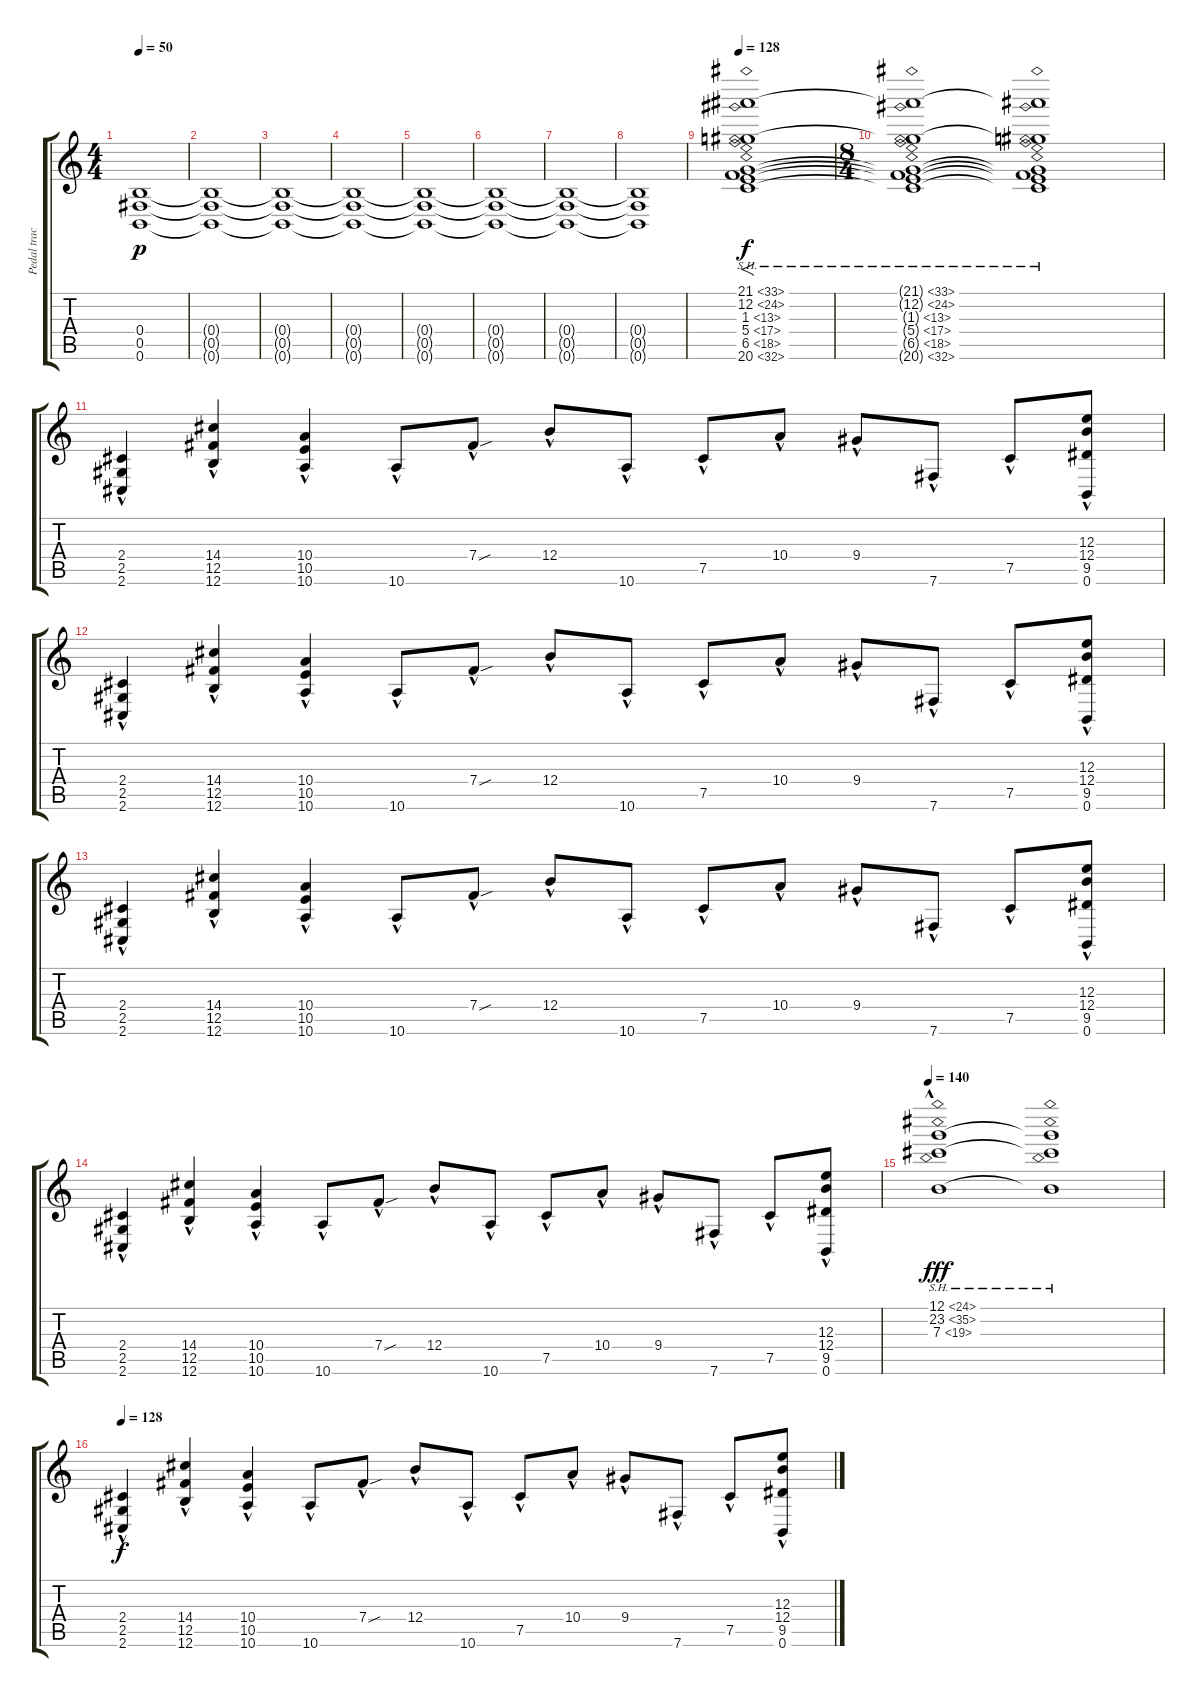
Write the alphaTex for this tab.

\track ("Pedal tracks" "Pedal trac") {instrument distortionguitar}
\staff {score tabs}
\tuning (Db4 Ab3 E3 B2 Gb2 B1) {hide}
\ts (4 4)
\tempo 50
\clef g2
\ks c
(0.4{t} 0.5{t} 0.6{t}).1{dy p} |
(0.4{t} 0.5{t} 0.6{t}).1 |
(0.4{t} 0.5{t} 0.6{t}).1 |
(0.4{t} 0.5{t} 0.6{t}).1 |
(0.4{t} 0.5{t} 0.6{t}).1 |
(0.4{t} 0.5{t} 0.6{t}).1 |
(0.4{t} 0.5{t} 0.6{t}).1 |
(0.4{t} 0.5{t} 0.6{t}).1 |
\tempo 128
(21.1{sh 12} 12.2{sh 12} 1.3{sh 12} 5.4{sh 12} 6.5{sh 12} 20.6{sh 12}).1{f dy f} |
\ts (8 4)
(21.1{sh 12 t} 12.2{sh 12 t} 1.3{sh 12 t} 5.4{sh 12 t} 6.5{sh 12 t} 20.6{sh 12 t}).1 (21.1{sh 12 t} 12.2{sh 12 t} 1.3{sh 12 t} 5.4{sh 12 t} 6.5{sh 12 t} 20.6{sh 12 t}).1 |
(2.4{hac} 2.5{hac} 2.6{hac}).4 (14.4{hac} 12.5{hac} 12.6{hac}).4 (10.4{hac} 10.5{hac} 10.6{hac}).4 10.6{hac}.8 7.4{sou hac}.8 12.4{hac}.8 10.6{hac}.8 7.5{hac}.8 10.4{hac}.8 9.4{hac}.8 7.6{hac}.8 7.5{hac}.8 (12.3{hac} 12.4{hac} 9.5{hac} 0.6{hac}).8 |
(2.4{hac} 2.5{hac} 2.6{hac}).4 (14.4{hac} 12.5{hac} 12.6{hac}).4 (10.4{hac} 10.5{hac} 10.6{hac}).4 10.6{hac}.8 7.4{sou hac}.8 12.4{hac}.8 10.6{hac}.8 7.5{hac}.8 10.4{hac}.8 9.4{hac}.8 7.6{hac}.8 7.5{hac}.8 (12.3{hac} 12.4{hac} 9.5{hac} 0.6{hac}).8 |
(2.4{hac} 2.5{hac} 2.6{hac}).4 (14.4{hac} 12.5{hac} 12.6{hac}).4 (10.4{hac} 10.5{hac} 10.6{hac}).4 10.6{hac}.8 7.4{sou hac}.8 12.4{hac}.8 10.6{hac}.8 7.5{hac}.8 10.4{hac}.8 9.4{hac}.8 7.6{hac}.8 7.5{hac}.8 (12.3{hac} 12.4{hac} 9.5{hac} 0.6{hac}).8 |
(2.4{hac} 2.5{hac} 2.6{hac}).4 (14.4{hac} 12.5{hac} 12.6{hac}).4 (10.4{hac} 10.5{hac} 10.6{hac}).4 10.6{hac}.8 7.4{sou hac}.8 12.4{hac}.8 10.6{hac}.8 7.5{hac}.8 10.4{hac}.8 9.4{hac}.8 7.6{hac}.8 7.5{hac}.8 (12.3{hac} 12.4{hac} 9.5{hac} 0.6{hac}).8 |
\tempo 140
(12.1{sh 12 hac} 23.2{sh 12 hac} 7.3{sh 12 hac}).1{dy fff} (12.1{sh 12 t} 23.2{sh 12 t} 7.3{sh 12 t}).1 |
\tempo 128
(2.4{hac} 2.5{hac} 2.6{hac}).4{dy f} (14.4{hac} 12.5{hac} 12.6{hac}).4 (10.4{hac} 10.5{hac} 10.6{hac}).4 10.6{hac}.8 7.4{sou hac}.8 12.4{hac}.8 10.6{hac}.8 7.5{hac}.8 10.4{hac}.8 9.4{hac}.8 7.6{hac}.8 7.5{hac}.8 (12.3{hac} 12.4{hac} 9.5{hac} 0.6{hac}).8
